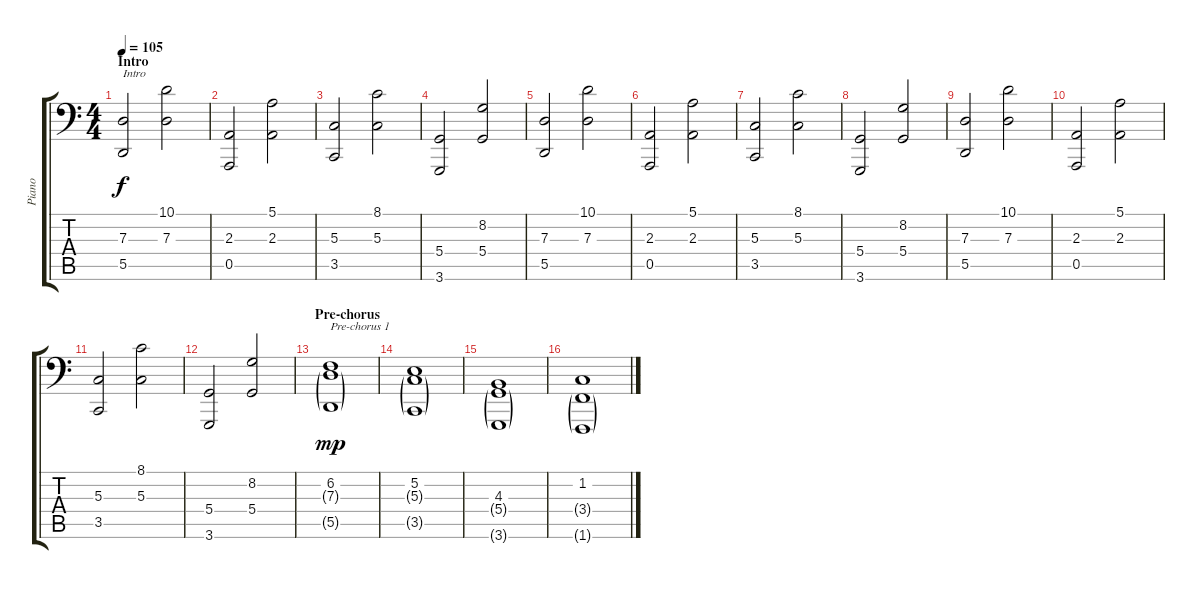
\track ("Piano" "Piano") {instrument acousticgrandpiano}
\staff {score tabs}
\tuning (E3 B2 G2 D2 A1 E1) {hide}
\ts (4 4)
\section ("" "Intro")
\tempo 105
\clef f4
\ks c
(7.3 5.5).2{txt "Intro" dy f instrument acousticgrandpiano} (10.1 7.3).2 |
(2.3 0.5).2 (5.1 2.3).2 |
(5.3 3.5).2 (8.1 5.3).2 |
(5.4 3.6).2 (8.2 5.4).2 |
(7.3 5.5).2 (10.1 7.3).2 |
(2.3 0.5).2 (5.1 2.3).2 |
(5.3 3.5).2 (8.1 5.3).2 |
(5.4 3.6).2 (8.2 5.4).2 |
(7.3 5.5).2 (10.1 7.3).2 |
(2.3 0.5).2 (5.1 2.3).2 |
(5.3 3.5).2 (8.1 5.3).2 |
(5.4 3.6).2 (8.2 5.4).2 |
\section ("" "Pre-chorus")
(6.2 7.3{g} 5.5{g}).1{txt "Pre-chorus 1" dy mp} |
(5.2 5.3{g} 3.5{g}).1 |
(4.3 5.4{g} 3.6{g}).1 |
(1.2 3.4{g} 1.6{g}).1
